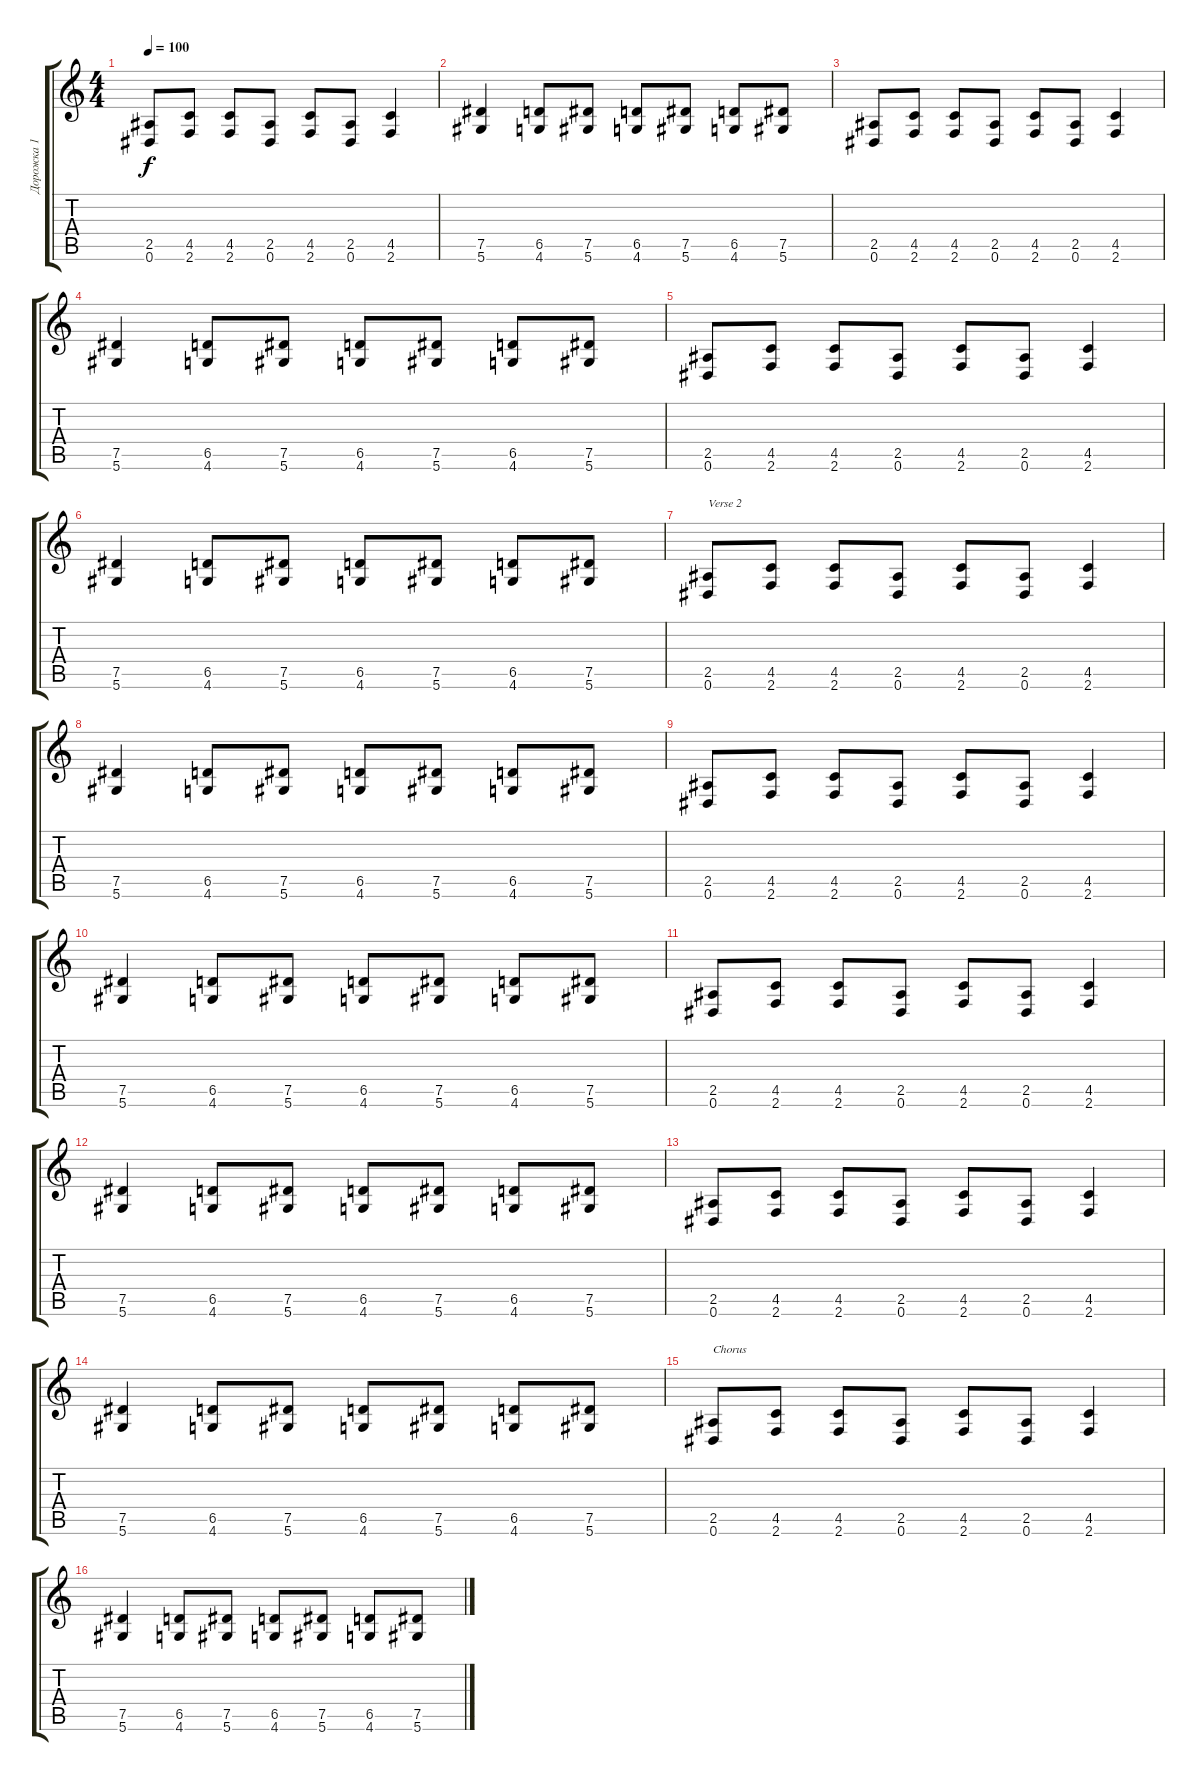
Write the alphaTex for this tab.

\track ("Дорожка 1" "Дорожка 1") {instrument electricbasspick}
\staff {score tabs}
\tuning (Eb4 Bb3 Gb3 Db3 Ab2 Eb2) {hide}
\ts (4 4)
\tempo 100
\clef g2
\ks c
(2.5 0.6).8{dy f} (4.5 2.6).8 (4.5 2.6).8 (2.5 0.6).8 (4.5 2.6).8 (2.5 0.6).8 (4.5 2.6).4 |
(7.5 5.6).4 (6.5 4.6).8 (7.5 5.6).8 (6.5 4.6).8 (7.5 5.6).8 (6.5 4.6).8 (7.5 5.6).8 |
(2.5 0.6).8 (4.5 2.6).8 (4.5 2.6).8 (2.5 0.6).8 (4.5 2.6).8 (2.5 0.6).8 (4.5 2.6).4 |
(7.5 5.6).4 (6.5 4.6).8 (7.5 5.6).8 (6.5 4.6).8 (7.5 5.6).8 (6.5 4.6).8 (7.5 5.6).8 |
(2.5 0.6).8 (4.5 2.6).8 (4.5 2.6).8 (2.5 0.6).8 (4.5 2.6).8 (2.5 0.6).8 (4.5 2.6).4 |
(7.5 5.6).4 (6.5 4.6).8 (7.5 5.6).8 (6.5 4.6).8 (7.5 5.6).8 (6.5 4.6).8 (7.5 5.6).8 |
(2.5 0.6).8{txt "Verse 2"} (4.5 2.6).8 (4.5 2.6).8 (2.5 0.6).8 (4.5 2.6).8 (2.5 0.6).8 (4.5 2.6).4 |
(7.5 5.6).4 (6.5 4.6).8 (7.5 5.6).8 (6.5 4.6).8 (7.5 5.6).8 (6.5 4.6).8 (7.5 5.6).8 |
(2.5 0.6).8 (4.5 2.6).8 (4.5 2.6).8 (2.5 0.6).8 (4.5 2.6).8 (2.5 0.6).8 (4.5 2.6).4 |
(7.5 5.6).4 (6.5 4.6).8 (7.5 5.6).8 (6.5 4.6).8 (7.5 5.6).8 (6.5 4.6).8 (7.5 5.6).8 |
(2.5 0.6).8 (4.5 2.6).8 (4.5 2.6).8 (2.5 0.6).8 (4.5 2.6).8 (2.5 0.6).8 (4.5 2.6).4 |
(7.5 5.6).4 (6.5 4.6).8 (7.5 5.6).8 (6.5 4.6).8 (7.5 5.6).8 (6.5 4.6).8 (7.5 5.6).8 |
(2.5 0.6).8 (4.5 2.6).8 (4.5 2.6).8 (2.5 0.6).8 (4.5 2.6).8 (2.5 0.6).8 (4.5 2.6).4 |
(7.5 5.6).4 (6.5 4.6).8 (7.5 5.6).8 (6.5 4.6).8 (7.5 5.6).8 (6.5 4.6).8 (7.5 5.6).8 |
(2.5 0.6).8{txt "Chorus"} (4.5 2.6).8 (4.5 2.6).8 (2.5 0.6).8 (4.5 2.6).8 (2.5 0.6).8 (4.5 2.6).4 |
(7.5 5.6).4 (6.5 4.6).8 (7.5 5.6).8 (6.5 4.6).8 (7.5 5.6).8 (6.5 4.6).8 (7.5 5.6).8
